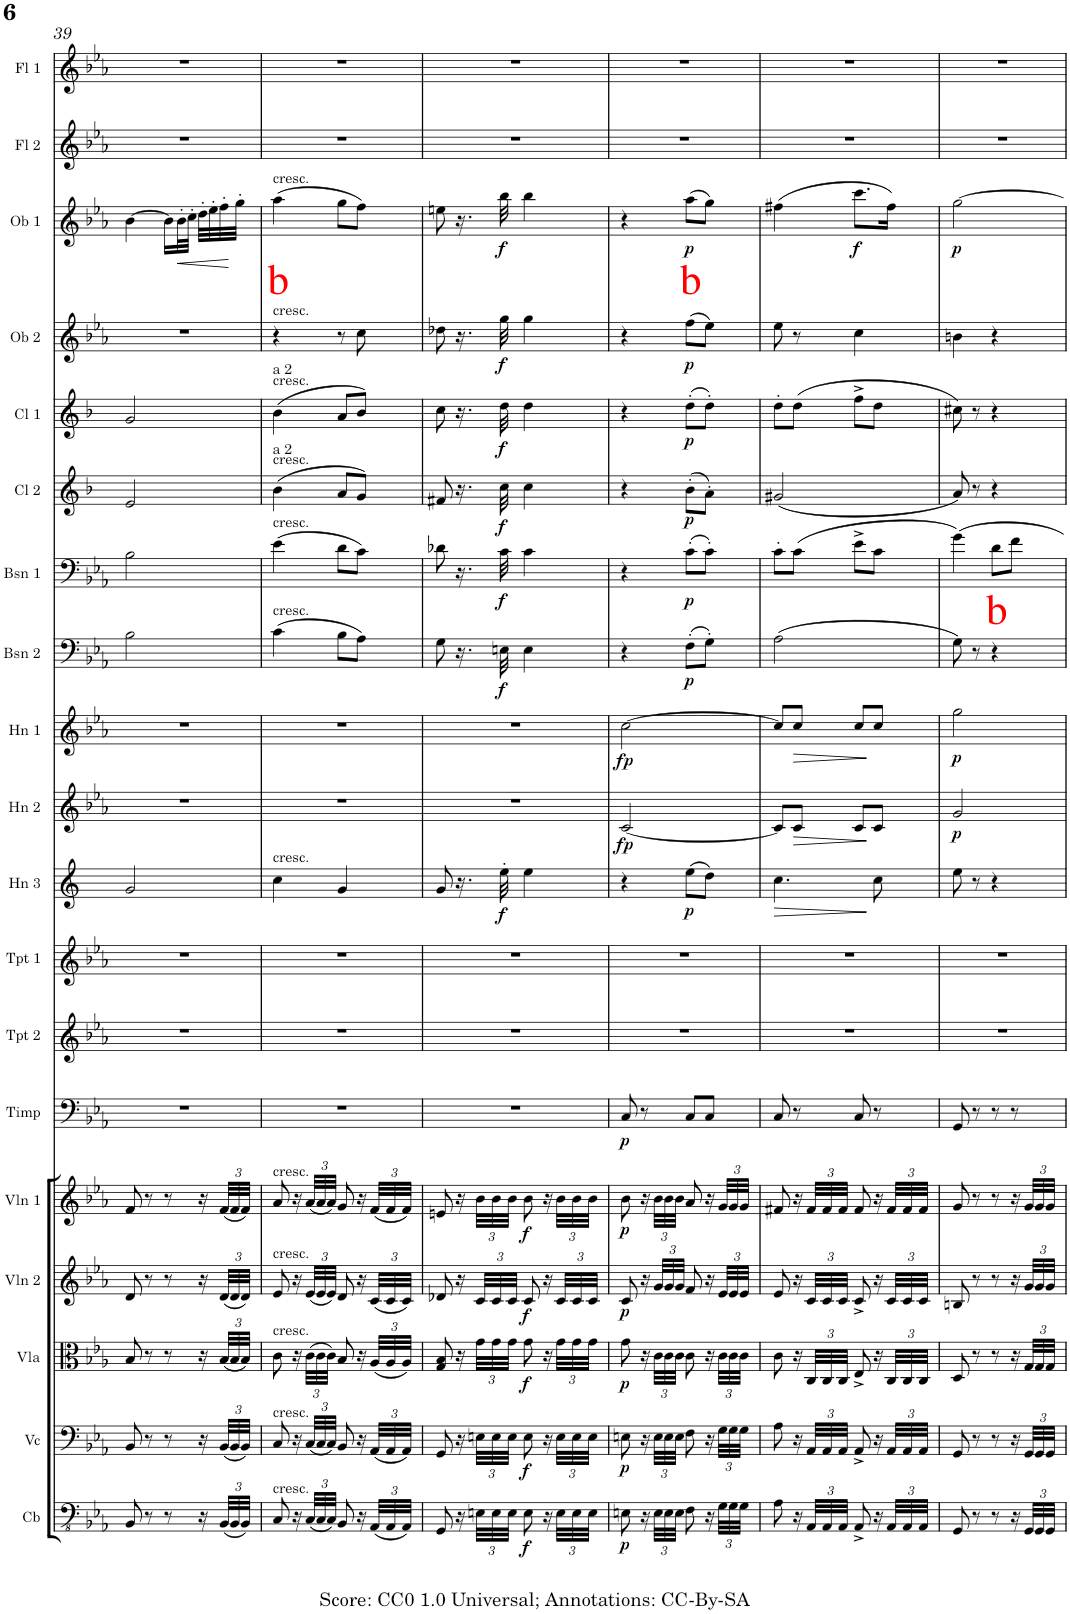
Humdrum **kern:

**kern	**dynam	**kern	**dynam	**kern	**dynam	**kern	**dynam	**kern	**dynam	**kern	**dynam	**kern	**kern	**kern	**dynam	**kern	**dynam	**kern	**dynam	**kern	**dynam	**kern	**text	**dynam	**kern	**dynam	**kern	**dynam	**kern	**dynam	**kern	**text	**dynam	**kern	**kern
*part19	*part19	*part18	*part18	*part17	*part17	*part16	*part16	*part15	*part15	*part14	*part14	*part13	*part12	*part11	*part11	*part10	*part10	*part9	*part9	*part8	*part8	*part7	*part7	*part7	*part6	*part6	*part5	*part5	*part4	*part4	*part3	*part3	*part3	*part2	*part1
*staff19	*staff19	*staff18	*staff18	*staff17	*staff17	*staff16	*staff16	*staff15	*staff15	*staff14	*staff14	*staff13	*staff12	*staff11	*staff11	*staff10	*staff10	*staff9	*staff9	*staff8	*staff8	*staff7	*staff7	*staff7	*staff6	*staff6	*staff5	*staff5	*staff4	*staff4	*staff3	*staff3	*staff3	*staff2	*staff1
*I"Contrabass	*	*I"Violoncello	*	*I"Viola	*	*I"Violin 2	*	*I"Violin 1	*	*I"Timpani	*	*I"C Trumpet 2	*I"C Trumpet 1	*I"Eb Horn 3	*	*I"C Horn 2	*	*I"C Horn 1	*	*I"Bassoon 2	*	*I"Bassoon 1	*	*	*I"Bb Clarinet 3	*	*I"Bb Clarinet 1	*	*I"Oboe 2	*	*I"Oboe 1	*	*	*I"Flute 2	*I"Flute 1
*I'Cb	*	*I'Vc	*	*I'Vla	*	*I'Vln 2	*	*I'Vln 1	*	*I'Timp	*	*I'Tpt 2	*I'Tpt 1	*I'Hn 3	*	*I'Hn 2	*	*I'Hn 1	*	*I'Bsn 2	*	*I'Bsn 1	*	*	*I'Cl 2	*	*I'Cl 1	*	*I'Ob 2	*	*I'Ob 1	*	*	*I'Fl 2	*I'Fl 1
!!LO:PB:g=z
*clefFv4	*	*clefF4	*	*clefC3	*	*clefG2	*	*clefG2	*	*clefF4	*	*clefG2	*clefG2	*clefG2	*	*clefG2	*	*clefG2	*	*clefF4	*	*clefF4	*	*	*clefG2	*	*clefG2	*	*clefG2	*	*clefG2	*	*	*clefG2	*clefG2
*	*	*	*	*	*	*	*	*	*	*	*	*	*	*Trd5c9	*	*Trd7c12	*	*Trd7c12	*	*	*	*	*	*	*Trd1c2	*	*Trd1c2	*	*	*	*	*	*	*	*
*k[b-e-a-]	*	*k[b-e-a-]	*	*k[b-e-a-]	*	*k[b-e-a-]	*	*k[b-e-a-]	*	*k[b-e-a-]	*	*k[b-e-a-]	*k[b-e-a-]	*k[]	*	*k[b-e-a-]	*	*k[b-e-a-]	*	*k[b-e-a-]	*	*k[b-e-a-]	*	*	*k[b-]	*	*k[b-]	*	*k[b-e-a-]	*	*k[b-e-a-]	*	*	*k[b-e-a-]	*k[b-e-a-]
*M2/4	*	*M2/4	*	*M2/4	*	*M2/4	*	*M2/4	*	*M2/4	*	*M2/4	*M2/4	*M2/4	*	*M2/4	*	*M2/4	*	*M2/4	*	*M2/4	*	*	*M2/4	*	*M2/4	*	*M2/4	*	*M2/4	*	*	*M2/4	*M2/4
=39	=39	=39	=39	=39	=39	=39	=39	=39	=39	=39	=39	=39	=39	=39	=39	=39	=39	=39	=39	=39	=39	=39	=39	=39	=39	=39	=39	=39	=39	=39	=39	=39	=39	=39	=39
8BBB-/	.	8BB-/	.	8B-/	.	8d/	.	8f/	.	2r	.	2r	2r	2g/	.	2r	.	2r	.	2B-\	.	2B-\	.	.	2e/	.	2g/	.	2r	.	[4b-\	.	.	2r	2r
8r	.	8r	.	8r	.	8r	.	8r	.	.	.	.	.	.	.	.	.	.	.	.	.	.	.	.	.	.	.	.	.	.	.	.	.	.	.
8r	.	8r	.	8r	.	8r	.	8r	.	.	.	.	.	.	.	.	.	.	.	.	.	.	.	.	.	.	.	.	.	.	16b-\LL]	.	.	.	.
!	!	!	!	!	!	!	!	!	!	!	!	!	!	!	!	!	!	!	!	!	!	!	!	!	!	!	!	!	!	!	!	!	!LO:HP:b	!	!
.	.	.	.	.	.	.	.	.	.	.	.	.	.	.	.	.	.	.	.	.	.	.	.	.	.	.	.	.	.	.	32b-'\L	.	<	.	.
.	.	.	.	.	.	.	.	.	.	.	.	.	.	.	.	.	.	.	.	.	.	.	.	.	.	.	.	.	.	.	32cc'\JJJ	.	.	.	.
16r	.	16r	.	16r	.	16r	.	16r	.	.	.	.	.	.	.	.	.	.	.	.	.	.	.	.	.	.	.	.	.	.	32dd'\LLL	.	.	.	.
.	.	.	.	.	.	.	.	.	.	.	.	.	.	.	.	.	.	.	.	.	.	.	.	.	.	.	.	.	.	.	32ee-'\	.	.	.	.
*Xbrackettup	*	*Xbrackettup	*	*Xbrackettup	*	*Xbrackettup	*	*Xbrackettup	*	*	*	*	*	*	*	*	*	*	*	*	*	*	*	*	*	*	*	*	*	*	*	*	*	*	*
(48BBB-/LLL	.	(48BB-/LLL	.	(48B-/LLL	.	(48d/LLL	.	(48f/LLL	.	.	.	.	.	.	.	.	.	.	.	.	.	.	.	.	.	.	.	.	.	.	32ff'\	.	.	.	.
48BBB-/	.	48BB-/	.	48B-/	.	48d/	.	48f/	.	.	.	.	.	.	.	.	.	.	.	.	.	.	.	.	.	.	.	.	.	.	.	.	.	.	.
.	.	.	.	.	.	.	.	.	.	.	.	.	.	.	.	.	.	.	.	.	.	.	.	.	.	.	.	.	.	.	32gg'\JJJ	.	[	.	.
48BBB-/JJJ)	.	48BB-/JJJ)	.	48B-/JJJ)	.	48d/JJJ)	.	48f/JJJ)	.	.	.	.	.	.	.	.	.	.	.	.	.	.	.	.	.	.	.	.	.	.	.	.	.	.	.
=40	=40	=40	=40	=40	=40	=40	=40	=40	=40	=40	=40	=40	=40	=40	=40	=40	=40	=40	=40	=40	=40	=40	=40	=40	=40	=40	=40	=40	=40	=40	=40	=40	=40	=40	=40
!	!	!	!	!	!	!	!	!	!	!	!	!	!	!	!	!	!	!	!	!	!	!	!	!	!	!	!	!	!	!	!LO:TX:a:t=cresc.	!	!	!	!
!	!	!	!	!	!	!	!	!	!	!	!	!	!	!	!	!	!	!	!	!	!	!	!	!	!	!	!	!	!LO:TX:a:t=cresc.	!	!	!	!	!	!
!	!	!	!	!	!	!	!	!	!	!	!	!	!	!	!	!	!	!	!	!	!	!	!	!	!	!	!LO:TX:a:t=cresc.	!	!	!	!	!	!	!	!
!	!	!	!	!	!	!	!	!	!	!	!	!	!	!	!	!	!	!	!	!	!	!	!	!	!	!	!LO:TX:a:t=a 2	!	!	!	!	!	!	!	!
!	!	!	!	!	!	!	!	!	!	!	!	!	!	!	!	!	!	!	!	!	!	!	!	!	!LO:TX:a:t=cresc.	!	!	!	!	!	!	!	!	!	!
!	!	!	!	!	!	!	!	!	!	!	!	!	!	!	!	!	!	!	!	!	!	!	!	!	!LO:TX:a:t=a 2	!	!	!	!	!	!	!	!	!	!
!	!	!	!	!	!	!	!	!	!	!	!	!	!	!	!	!	!	!	!	!	!	!LO:TX:a:t=cresc.	!	!	!	!	!	!	!	!	!	!	!	!	!
!	!	!	!	!	!	!	!	!	!	!	!	!	!	!	!	!	!	!	!	!LO:TX:a:t=cresc.	!	!	!	!	!	!	!	!	!	!	!	!	!	!	!
!	!	!	!	!	!	!	!	!	!	!	!	!	!	!LO:TX:a:t=cresc.	!	!	!	!	!	!	!	!	!	!	!	!	!	!	!	!	!	!	!	!	!
!	!	!	!	!	!	!	!	!LO:TX:a:t=cresc.	!	!	!	!	!	!	!	!	!	!	!	!	!	!	!	!	!	!	!	!	!	!	!	!	!	!	!
!	!	!	!	!	!	!LO:TX:a:t=cresc.	!	!	!	!	!	!	!	!	!	!	!	!	!	!	!	!	!	!	!	!	!	!	!	!	!	!	!	!	!
!	!	!	!	!LO:TX:a:t=cresc.	!	!	!	!	!	!	!	!	!	!	!	!	!	!	!	!	!	!	!	!	!	!	!	!	!	!	!	!	!	!	!
!	!	!LO:TX:a:t=cresc.	!	!	!	!	!	!	!	!	!	!	!	!	!	!	!	!	!	!	!	!	!	!	!	!	!	!	!	!	!	!	!	!	!
!LO:TX:a:t=cresc.	!	!	!	!	!	!	!	!	!	!	!	!	!	!	!	!	!	!	!	!	!	!	!	!	!	!	!	!	!	!	!	!	!	!	!
!	!	!	!	!	!	!	!	!	!	!	!	!	!	!	!	!	!	!	!	!	!	!	!	!	!	!	!	!	!	!	!	!LO:LY:b:color=#FF0000	!	!	!
8CC/	.	8C/	.	8c\	.	8e-/	.	8a-/	.	2r	.	2r	2r	4cc\	.	2r	.	2r	.	(4c\	.	(4e-\	.	.	(4b-\	.	(4b-\	.	4r	.	(4aa-\	b	.	2r	2r
16r	.	16r	.	16r	.	16r	.	16r	.	.	.	.	.	.	.	.	.	.	.	.	.	.	.	.	.	.	.	.	.	.	.	.	.	.	.
(48CC/LLL	.	(48C/LLL	.	(48c\LLL	.	(48e-/LLL	.	(48a-/LLL	.	.	.	.	.	.	.	.	.	.	.	.	.	.	.	.	.	.	.	.	.	.	.	.	.	.	.
48CC/	.	48C/	.	48c\	.	48e-/	.	48a-/	.	.	.	.	.	.	.	.	.	.	.	.	.	.	.	.	.	.	.	.	.	.	.	.	.	.	.
48CC/JJJ)	.	48C/JJJ)	.	48c\JJJ)	.	48e-/JJJ)	.	48a-/JJJ)	.	.	.	.	.	.	.	.	.	.	.	.	.	.	.	.	.	.	.	.	.	.	.	.	.	.	.
8BBB-/	.	8BB-/	.	8B-/	.	8d/	.	8g/	.	.	.	.	.	4g/	.	.	.	.	.	8B-\L	.	8d\L	.	.	8a/L	.	8a/L	.	8r	.	8gg\L	.	.	.	.
16r	.	16r	.	16r	.	16r	.	16r	.	.	.	.	.	.	.	.	.	.	.	8A-\J)	.	8c\J)	.	.	8g/J)	.	8b-/J)	.	8cc\	.	8ff\J)	.	.	.	.
(48AAA-/LLL	.	(48AA-/LLL	.	(48A-/LLL	.	(48c/LLL	.	(48f/LLL	.	.	.	.	.	.	.	.	.	.	.	.	.	.	.	.	.	.	.	.	.	.	.	.	.	.	.
48AAA-/	.	48AA-/	.	48A-/	.	48c/	.	48f/	.	.	.	.	.	.	.	.	.	.	.	.	.	.	.	.	.	.	.	.	.	.	.	.	.	.	.
48AAA-/JJJ)	.	48AA-/JJJ)	.	48A-/JJJ)	.	48c/JJJ)	.	48f/JJJ)	.	.	.	.	.	.	.	.	.	.	.	.	.	.	.	.	.	.	.	.	.	.	.	.	.	.	.
=41	=41	=41	=41	=41	=41	=41	=41	=41	=41	=41	=41	=41	=41	=41	=41	=41	=41	=41	=41	=41	=41	=41	=41	=41	=41	=41	=41	=41	=41	=41	=41	=41	=41	=41	=41
8GGG/	.	8GG/	.	8G/ 8B-/	.	8d-X/	.	8en/	.	2r	.	2r	2r	8g/	.	2r	.	2r	.	8G\	.	8d-X\	.	.	8f#X/	.	8cc\	.	8dd-X\	.	8een\	.	.	2r	2r
16r	.	16r	.	16r	.	16r	.	16r	.	.	.	.	.	16.r	.	.	.	.	.	16.r	.	16.r	.	.	16.r	.	16.r	.	16.r	.	16.r	.	.	.	.
48EEn\LLL	.	48En\LLL	.	48g\LLL	.	48c/LLL	.	48b-\LLL	.	.	.	.	.	.	.	.	.	.	.	.	.	.	.	.	.	.	.	.	.	.	.	.	.	.	.
48EE\	.	48E\	.	48g\	.	48c/	.	48b-\	.	.	.	.	.	.	.	.	.	.	.	.	.	.	.	.	.	.	.	.	.	.	.	.	.	.	.
!	!	!	!	!	!	!	!	!	!	!	!	!	!	!	!LO:DY:b	!	!	!	!	!	!LO:DY:b	!	!	!LO:DY:b	!	!LO:DY:b	!	!LO:DY:b	!	!LO:DY:b	!	!	!LO:DY:b	!	!
.	.	.	.	.	.	.	.	.	.	.	.	.	.	32ee'\	f	.	.	.	.	32En\	f	32c\	.	f	32cc\	f	32dd\	f	32gg\	f	32bb-\	.	f	.	.
48EE\JJJ	.	48E\JJJ	.	48g\JJJ	.	48c/JJJ	.	48b-\JJJ	.	.	.	.	.	.	.	.	.	.	.	.	.	.	.	.	.	.	.	.	.	.	.	.	.	.	.
!	!LO:DY:b	!	!LO:DY:b	!	!LO:DY:b	!	!LO:DY:b	!	!LO:DY:b	!	!	!	!	!	!	!	!	!	!	!	!	!	!	!	!	!	!	!	!	!	!	!	!	!	!
8EE\	f	8E\	f	8g\	f	8c/	f	8b-\	f	.	.	.	.	4ee\	.	.	.	.	.	4E\	.	4c\	.	.	4cc\	.	4dd\	.	4gg\	.	4bb-\	.	.	.	.
16r	.	16r	.	16r	.	16r	.	16r	.	.	.	.	.	.	.	.	.	.	.	.	.	.	.	.	.	.	.	.	.	.	.	.	.	.	.
48EE\LLL	.	48E\LLL	.	48g\LLL	.	48c/LLL	.	48b-\LLL	.	.	.	.	.	.	.	.	.	.	.	.	.	.	.	.	.	.	.	.	.	.	.	.	.	.	.
48EE\	.	48E\	.	48g\	.	48c/	.	48b-\	.	.	.	.	.	.	.	.	.	.	.	.	.	.	.	.	.	.	.	.	.	.	.	.	.	.	.
48EE\JJJ	.	48E\JJJ	.	48g\JJJ	.	48c/JJJ	.	48b-\JJJ	.	.	.	.	.	.	.	.	.	.	.	.	.	.	.	.	.	.	.	.	.	.	.	.	.	.	.
=42	=42	=42	=42	=42	=42	=42	=42	=42	=42	=42	=42	=42	=42	=42	=42	=42	=42	=42	=42	=42	=42	=42	=42	=42	=42	=42	=42	=42	=42	=42	=42	=42	=42	=42	=42
!	!LO:DY:b	!	!LO:DY:b	!	!LO:DY:b	!	!LO:DY:b	!	!LO:DY:b	!	!LO:DY:b	!	!	!	!	!	!LO:DY:b	!	!LO:DY:b	!	!	!	!	!	!	!	!	!	!	!	!	!	!	!	!
8EEn\	p	8En\	p	8g\	p	8c/	p	8b-\	p	8C/	p	2r	2r	4r	.	[2c/	fp	[2cc\	fp	4r	.	4r	.	.	4r	.	4r	.	4r	.	4r	.	.	2r	2r
16r	.	16r	.	16r	.	16r	.	16r	.	8r	.	.	.	.	.	.	.	.	.	.	.	.	.	.	.	.	.	.	.	.	.	.	.	.	.
48EE\LLL	.	48E\LLL	.	48c\LLL	.	48g/LLL	.	48b-\LLL	.	.	.	.	.	.	.	.	.	.	.	.	.	.	.	.	.	.	.	.	.	.	.	.	.	.	.
48EE\	.	48E\	.	48c\	.	48g/	.	48b-\	.	.	.	.	.	.	.	.	.	.	.	.	.	.	.	.	.	.	.	.	.	.	.	.	.	.	.
48EE\JJJ	.	48E\JJJ	.	48c\JJJ	.	48g/JJJ	.	48b-\JJJ	.	.	.	.	.	.	.	.	.	.	.	.	.	.	.	.	.	.	.	.	.	.	.	.	.	.	.
!	!	!	!	!	!	!	!	!	!	!	!	!	!	!	!LO:DY:b	!	!	!	!	!	!LO:DY:b	!	!	!LO:DY:b	!	!LO:DY:b	!	!LO:DY:b	!	!LO:DY:b	!	!LO:LY:b:color=#FF0000	!LO:DY:b	!	!
8FF\	.	8F\	.	8c\	.	8f/	.	8a-/	.	8C/L	.	.	.	(8ee\L	p	.	.	.	.	(8F'\L	p	(8c'\L	.	p	(8b-'\L	p	(8dd'\L	p	(8ff\L	p	(8aa-\L	b	p	.	.
16r	.	16r	.	16r	.	16r	.	16r	.	8C/J	.	.	.	8dd\J)	.	.	.	.	.	8G'\J)	.	8c'\J)	.	.	8a'\J)	.	8dd'\J)	.	8ee-\J)	.	8gg\J)	.	.	.	.
48GG\LLL	.	48G\LLL	.	48c\LLL	.	48e-/LLL	.	48g/LLL	.	.	.	.	.	.	.	.	.	.	.	.	.	.	.	.	.	.	.	.	.	.	.	.	.	.	.
48GG\	.	48G\	.	48c\	.	48e-/	.	48g/	.	.	.	.	.	.	.	.	.	.	.	.	.	.	.	.	.	.	.	.	.	.	.	.	.	.	.
48GG\JJJ	.	48G\JJJ	.	48c\JJJ	.	48e-/JJJ	.	48g/JJJ	.	.	.	.	.	.	.	.	.	.	.	.	.	.	.	.	.	.	.	.	.	.	.	.	.	.	.
=43	=43	=43	=43	=43	=43	=43	=43	=43	=43	=43	=43	=43	=43	=43	=43	=43	=43	=43	=43	=43	=43	=43	=43	=43	=43	=43	=43	=43	=43	=43	=43	=43	=43	=43	=43
!	!	!	!	!	!	!	!	!	!	!	!	!	!	!	!LO:HP:b	!	!	!	!	!	!	!	!	!	!	!	!	!	!	!	!	!	!	!	!
8AA-\	.	8A-\	.	8c\	.	8e-/	.	8f#X/	.	8C/	.	2r	2r	4.cc\	>	8c/L]	.	8cc/L]	.	(2A-\	.	8c'\L	.	.	(2g#X/	.	8dd'\L	.	8ee-\	.	(4ff#X\	.	.	2r	2r
!	!	!	!	!	!	!	!	!	!	!	!	!	!	!	!	!	!LO:HP:b	!	!LO:HP:b	!	!	!	!	!	!	!	!	!	!	!	!	!	!	!	!
16r	.	16r	.	16r	.	16r	.	16r	.	8r	.	.	.	.	.	8c/J	>	8cc/J	>	.	.	(8c\J	.	.	.	.	(8dd\J	.	8r	.	.	.	.	.	.
48AAA-/LLL	.	48AA-/LLL	.	48C/LLL	.	48c/LLL	.	48f#/LLL	.	.	.	.	.	.	.	.	.	.	.	.	.	.	.	.	.	.	.	.	.	.	.	.	.	.	.
48AAA-/	.	48AA-/	.	48C/	.	48c/	.	48f#/	.	.	.	.	.	.	.	.	.	.	.	.	.	.	.	.	.	.	.	.	.	.	.	.	.	.	.
48AAA-/JJJ	.	48AA-/JJJ	.	48C/JJJ	.	48c/JJJ	.	48f#/JJJ	.	.	.	.	.	.	.	.	.	.	.	.	.	.	.	.	.	.	.	.	.	.	.	.	.	.	.
!	!	!	!	!	!	!	!	!	!	!	!	!	!	!	!	!	!	!	!	!	!	!	!	!	!	!	!	!	!	!	!	!	!LO:DY:b	!	!
8AAA-^/	.	8AA-^/	.	8E-^/	.	8c^/	.	8f#/	.	8C/	.	.	.	.	.	8c/L	.	8cc/L	.	.	.	8e-^\L	.	.	.	.	8ff^\L	.	4cc\	.	8.ccc\L	.	f	.	.
16r	.	16r	.	16r	.	16r	.	16r	.	8r	.	.	.	8cc\	]	8c/J	]	8cc/J	]	.	.	8c\J	.	.	.	.	8dd\J	.	.	.	.	.	.	.	.
48AAA-/LLL	.	48AA-/LLL	.	48C/LLL	.	48c/LLL	.	48f#/LLL	.	.	.	.	.	.	.	.	.	.	.	.	.	.	.	.	.	.	.	.	.	.	16ff#\Jk)	.	.	.	.
48AAA-/	.	48AA-/	.	48C/	.	48c/	.	48f#/	.	.	.	.	.	.	.	.	.	.	.	.	.	.	.	.	.	.	.	.	.	.	.	.	.	.	.
48AAA-/JJJ	.	48AA-/JJJ	.	48C/JJJ	.	48c/JJJ	.	48f#/JJJ	.	.	.	.	.	.	.	.	.	.	.	.	.	.	.	.	.	.	.	.	.	.	.	.	.	.	.
=44	=44	=44	=44	=44	=44	=44	=44	=44	=44	=44	=44	=44	=44	=44	=44	=44	=44	=44	=44	=44	=44	=44	=44	=44	=44	=44	=44	=44	=44	=44	=44	=44	=44	=44	=44
!	!	!	!	!	!	!	!	!	!	!	!	!	!	!	!	!	!LO:DY:b	!	!LO:DY:b	!	!	!	!	!	!	!	!	!	!	!	!	!	!LO:DY:b	!	!
8GGG/	.	8GG/	.	8D/	.	8Bn/	.	8g/	.	8GG/	.	2r	2r	8ee\	.	2g/	p	2gg\	p	8G\)	.	4g\)	.	.	8a/)	.	8cc#X\)	.	4bn\	.	[2gg\	.	p	2r	2r
8r	.	8r	.	8r	.	8r	.	8r	.	8r	.	.	.	8r	.	.	.	.	.	8r	.	.	.	.	8r	.	8r	.	.	.	.	.	.	.	.
!	!	!	!	!	!	!	!	!	!	!	!	!	!	!	!	!	!	!	!	!	!	!	!LO:LY:b:color=#FF0000	!	!	!	!	!	!	!	!	!	!	!	!
8r	.	8r	.	8r	.	8r	.	8r	.	8r	.	.	.	4r	.	.	.	.	.	4r	.	8d\L	b	.	4r	.	4r	.	4r	.	.	.	.	.	.
16r	.	16r	.	16r	.	16r	.	16r	.	8r	.	.	.	.	.	.	.	.	.	.	.	8f\J	.	.	.	.	.	.	.	.	.	.	.	.	.
48GGG/LLL	.	48GG/LLL	.	48G/LLL	.	48g/LLL	.	48g/LLL	.	.	.	.	.	.	.	.	.	.	.	.	.	.	.	.	.	.	.	.	.	.	.	.	.	.	.
48GGG/	.	48GG/	.	48G/	.	48g/	.	48g/	.	.	.	.	.	.	.	.	.	.	.	.	.	.	.	.	.	.	.	.	.	.	.	.	.	.	.
48GGG/JJJ	.	48GG/JJJ	.	48G/JJJ	.	48g/JJJ	.	48g/JJJ	.	.	.	.	.	.	.	.	.	.	.	.	.	.	.	.	.	.	.	.	.	.	.	.	.	.	.
=	=	=	=	=	=	=	=	=	=	=	=	=	=	=	=	=	=	=	=	=	=	=	=	=	=	=	=	=	=	=	=	=	=	=	=
*-	*-	*-	*-	*-	*-	*-	*-	*-	*-	*-	*-	*-	*-	*-	*-	*-	*-	*-	*-	*-	*-	*-	*-	*-	*-	*-	*-	*-	*-	*-	*-	*-	*-	*-	*-
